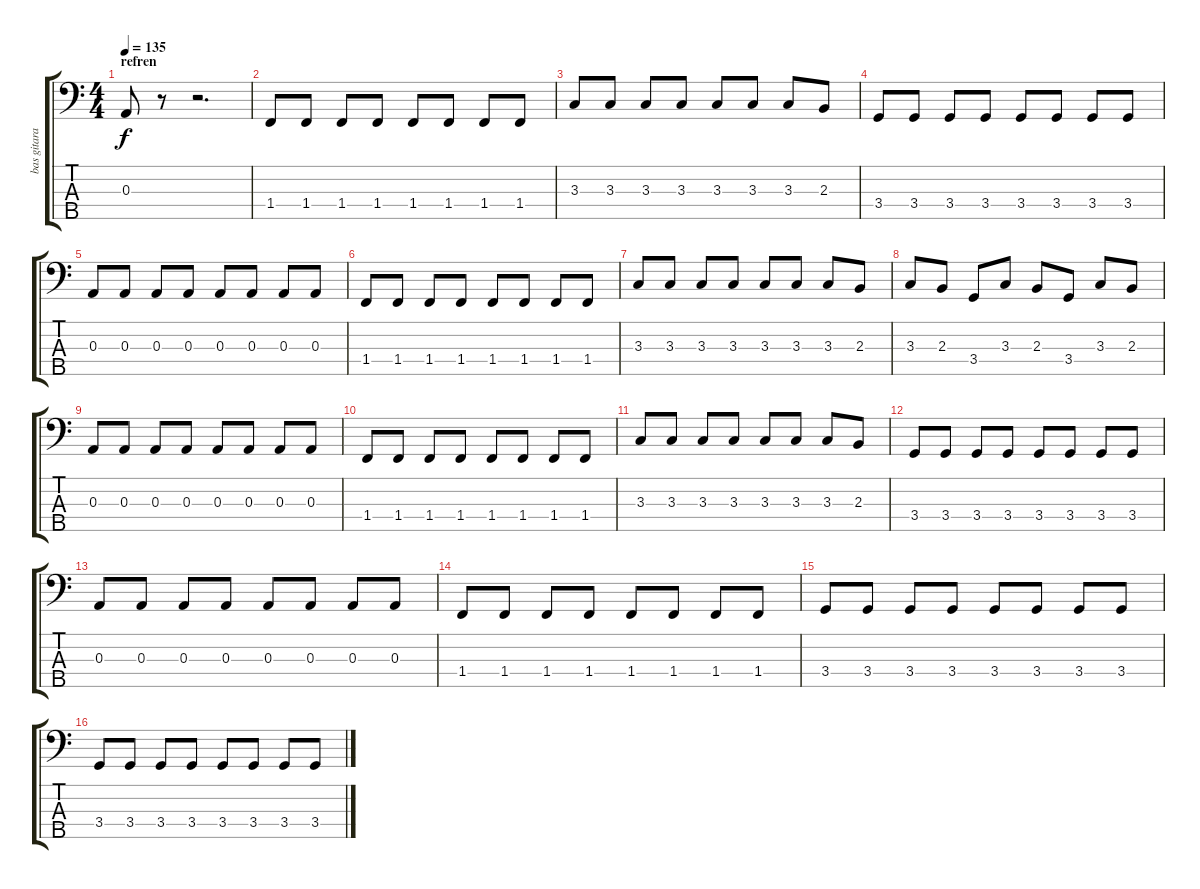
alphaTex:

\track ("bas gitara" "bas gitara") {instrument electricbasspick}
\staff {score tabs}
\tuning (G2 D2 A1 E1 B0) {hide}
\ts (4 4)
\section ("" "refren")
\tempo 135
\clef f4
\ks c
0.3.8{dy f} r.8 r.2{d} |
1.4.8 1.4.8 1.4.8 1.4.8 1.4.8 1.4.8 1.4.8 1.4.8 |
3.3.8 3.3.8 3.3.8 3.3.8 3.3.8 3.3.8 3.3.8 2.3.8 |
3.4.8 3.4.8 3.4.8 3.4.8 3.4.8 3.4.8 3.4.8 3.4.8 |
0.3.8 0.3.8 0.3.8 0.3.8 0.3.8 0.3.8 0.3.8 0.3.8 |
1.4.8 1.4.8 1.4.8 1.4.8 1.4.8 1.4.8 1.4.8 1.4.8 |
3.3.8 3.3.8 3.3.8 3.3.8 3.3.8 3.3.8 3.3.8 2.3.8 |
3.3.8 2.3.8 3.4.8 3.3.8 2.3.8 3.4.8 3.3.8 2.3.8 |
0.3.8 0.3.8 0.3.8 0.3.8 0.3.8 0.3.8 0.3.8 0.3.8 |
1.4.8 1.4.8 1.4.8 1.4.8 1.4.8 1.4.8 1.4.8 1.4.8 |
3.3.8 3.3.8 3.3.8 3.3.8 3.3.8 3.3.8 3.3.8 2.3.8 |
3.4.8 3.4.8 3.4.8 3.4.8 3.4.8 3.4.8 3.4.8 3.4.8 |
0.3.8 0.3.8 0.3.8 0.3.8 0.3.8 0.3.8 0.3.8 0.3.8 |
1.4.8 1.4.8 1.4.8 1.4.8 1.4.8 1.4.8 1.4.8 1.4.8 |
3.4.8 3.4.8 3.4.8 3.4.8 3.4.8 3.4.8 3.4.8 3.4.8 |
3.4.8 3.4.8 3.4.8 3.4.8 3.4.8 3.4.8 3.4.8 3.4.8
